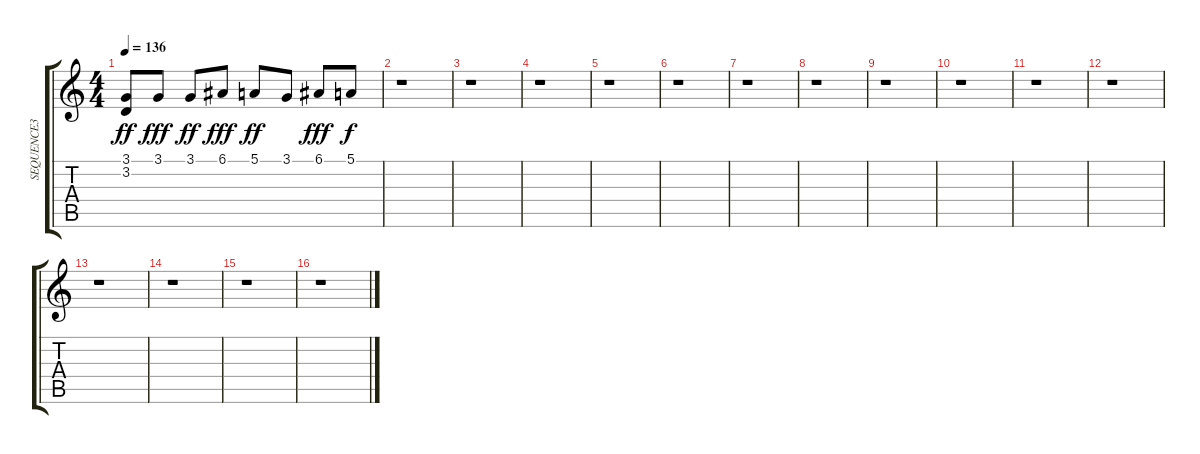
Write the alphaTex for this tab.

\track ("SEQUENCE3" "SEQUENCE3") {instrument lead1square}
\staff {score tabs}
\tuning (E4 B3 G3 D3 A2 E2) {hide}
\ts (4 4)
\tempo 136
\clef g2
\ks c
(3.1 3.2).8{dy ff} 3.1.8{dy fff} 3.1.8{dy ff} 6.1.8{dy fff} 5.1.8{dy ff} 3.1.8 6.1.8{dy fff} 5.1.8{dy f} |
r.1 |
r.1 |
r.1 |
r.1 |
r.1 |
r.1 |
r.1 |
r.1 |
r.1 |
r.1 |
r.1 |
r.1 |
r.1 |
r.1 |
r.1
